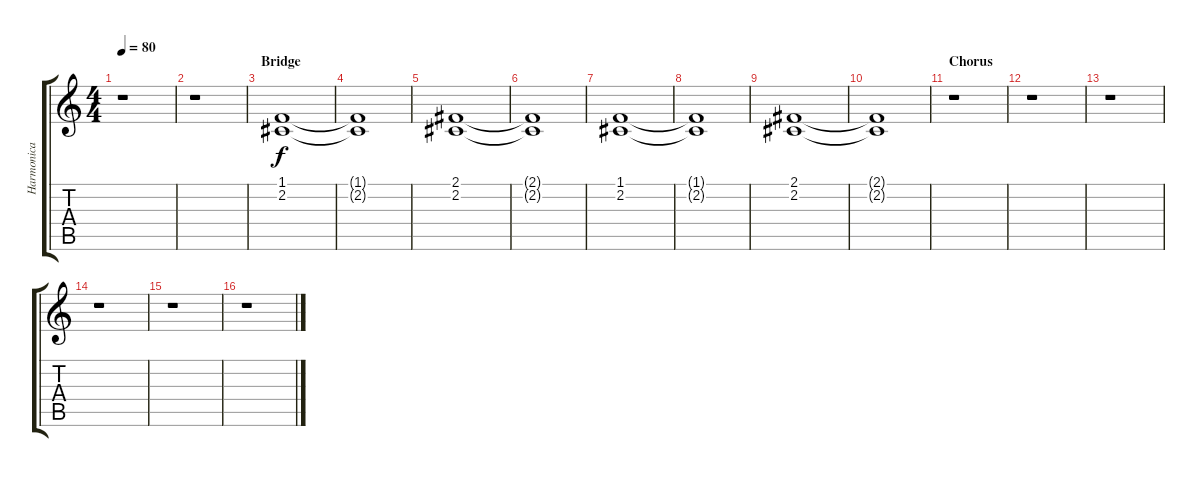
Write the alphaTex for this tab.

\track ("Harmonica" "Harmonica") {instrument harmonica}
\staff {score tabs}
\tuning (E4 B3 G3 D3 A2 E2) {hide}
\ts (4 4)
\tempo 80
\clef g2
\ks c
r.1{dy f} |
r.1 |
\section ("" "Bridge")
(1.1 2.2).1 |
(1.1{t} 2.2{t}).1 |
(2.1 2.2).1 |
(2.1{t} 2.2{t}).1 |
(1.1 2.2).1 |
(1.1{t} 2.2{t}).1 |
(2.1 2.2).1 |
(2.1{t} 2.2{t}).1 |
\section ("" "Chorus")
r.1 |
r.1 |
r.1 |
r.1 |
r.1 |
r.1
